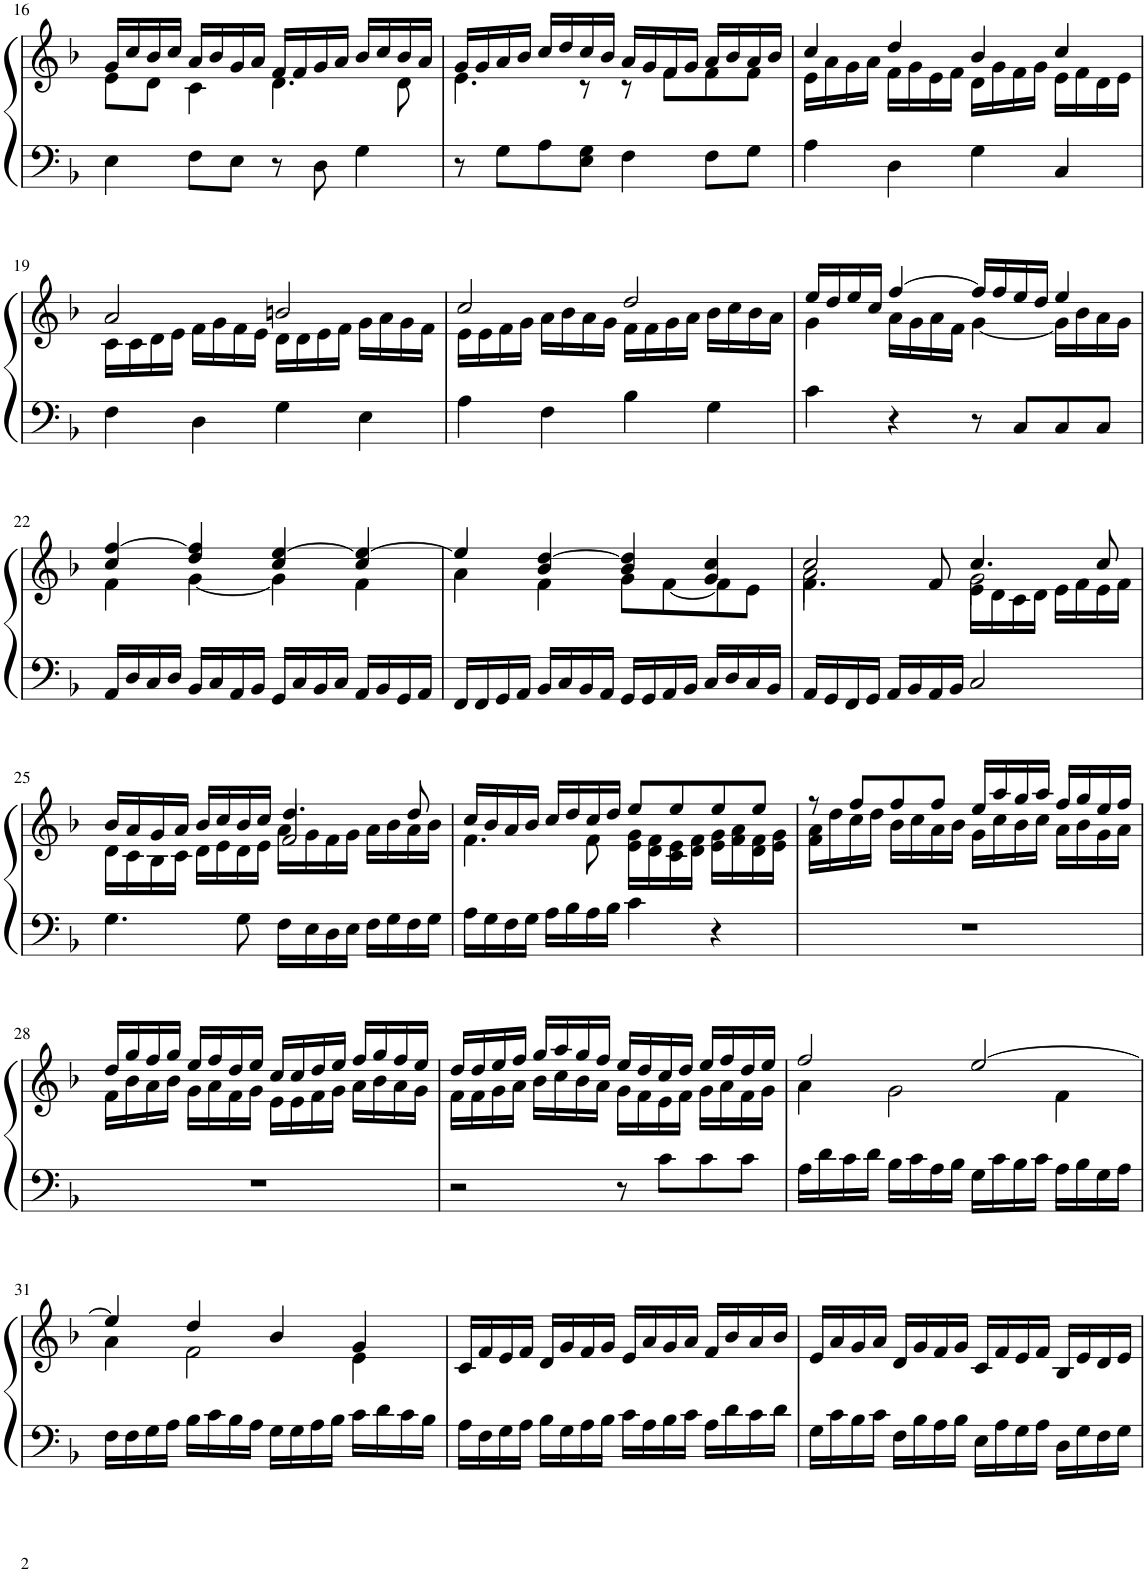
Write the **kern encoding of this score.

**kern	**kern
*part1	*part1
*staff2	*staff1
*I"Organ	*
*I'Org.	*
!!LO:PB:g=z
*clefF4	*clefG2
*k[b-]	*k[b-]
*M4/4	*M4/4
=16	=16
*	*^
4E\	16g/LL	8e\L
.	16cc/	.
.	16b-/	8d\J
.	16cc/JJ	.
8F\L	16a/LL	4c\
.	16b-/	.
8E\J	16g/	.
.	16a/JJ	.
8r	16f/LL	4.d\
.	16f/	.
8D\	16g/	.
.	16a/JJ	.
4G\	16b-/LL	.
.	16cc/	.
.	16b-/	8d\
.	16a/JJ	.
=17	=17	=17
8r	16g/LL	4.e\
.	16g/	.
8G\L	16a/	.
.	16b-/JJ	.
8A\	16cc/LL	.
.	16dd/	.
8E\ 8G\J	16cc/	8r
.	16b-/JJ	.
4F\	16a/LL	8r
.	16g/	.
.	16f/	8f\L
.	16g/JJ	.
8F\L	16a/LL	8f\
.	16b-/	.
8G\J	16a/	8f\J
.	16b-/JJ	.
=18	=18	=18
4A\	4cc/	16e\LL
.	.	16a\
.	.	16g\
.	.	16a\JJ
4D\	4dd/	16f\LL
.	.	16g\
.	.	16e\
.	.	16f\JJ
4G\	4b-/	16d\LL
.	.	16g\
.	.	16f\
.	.	16g\JJ
4C/	4cc/	16e\LL
.	.	16f\
.	.	16d\
.	.	16e\JJ
!!LO:LB:g=z	!!
=19	=19	=19
4F\	2a/	16c\LL
.	.	16c\
.	.	16d\
.	.	16e\JJ
4D\	.	16f\LL
.	.	16g\
.	.	16f\
.	.	16e\JJ
4G\	2bn/	16d\LL
.	.	16d\
.	.	16e\
.	.	16f\JJ
4E\	.	16g\LL
.	.	16a\
.	.	16g\
.	.	16f\JJ
=20	=20	=20
4A\	2cc/	16e\LL
.	.	16e\
.	.	16f\
.	.	16g\JJ
4F\	.	16a\LL
.	.	16b-\
.	.	16a\
.	.	16g\JJ
4B-\	2dd/	16f\LL
.	.	16f\
.	.	16g\
.	.	16a\JJ
4G\	.	16b-\LL
.	.	16cc\
.	.	16b-\
.	.	16a\JJ
=21	=21	=21
4c\	16ee/LL	4g\
.	16dd/	.
.	16ee/	.
.	16cc/JJ	.
4r	[4ff/	16a\LL
.	.	16g\
.	.	16a\
.	.	16f\JJ
8r	16ff/LL]	[4g\
.	16ff/	.
8C/L	16ee/	.
.	16dd/JJ	.
8C/	4ee/	16g\LL]
.	.	16b-\
8C/J	.	16a\
.	.	16g\JJ
!!LO:LB:g=z	!!
=22	=22	=22
16AA/LL	4cc/ [4ff/	4f\
16D/	.	.
16C/	.	.
16D/JJ	.	.
16BB-/LL	4dd/ 4ff/]	[4g\
16C/	.	.
16AA/	.	.
16BB-/JJ	.	.
16GG/LL	4cc/ [4ee/	4g\]
16C/	.	.
16BB-/	.	.
16C/JJ	.	.
16AA/LL	4cc/ 4ee/_	4f\
16BB-/	.	.
16GG/	.	.
16AA/JJ	.	.
=23	=23	=23
16FF/LL	4ee/]	4a\
16FF/	.	.
16GG/	.	.
16AA/JJ	.	.
16BB-/LL	4b-/ [4dd/	4f\
16C/	.	.
16BB-/	.	.
16AA/JJ	.	.
16GG/LL	4b-/ 4dd/]	8g\L
16GG/	.	.
16AA/	.	[8f\
16BB-/JJ	.	.
16C/LL	4g/ 4cc/	8f\]
16D/	.	.
16C/	.	8e\J
16BB-/JJ	.	.
=24	=24	=24
*	*	*^
16AA/LL	2cc/	2a\	4.f\
16GG/	.	.	.
16FF/	.	.	.
16GG/JJ	.	.	.
16AA/LL	.	.	.
16BB-/	.	.	.
16AA/	.	.	8f/
16BB-/JJ	.	.	.
2C/	4.cc/	2g\	16e\LL
.	.	.	16d\
.	.	.	16c\
.	.	.	16d\JJ
.	.	.	16e\LL
.	.	.	16f\
.	8cc/	.	16e\
.	.	.	16f\JJ
!!LO:LB:g=z	!!	!!
=25	=25	=25	=25
4.G\	16b-/LL	16d\LL	2ryy
.	16a/	16c\	.
.	16g/	16B-\	.
.	16a/JJ	16c\JJ	.
.	16b-/LL	16d\LL	.
.	16cc/	16e\	.
8G\	16b-/	16d\	.
.	16cc/JJ	16e\JJ	.
16F\LL	4.dd/	16a\LL	2f/
16E\	.	16g\	.
16D\	.	16f\	.
16E\JJ	.	16g\JJ	.
16F\LL	.	16a\LL	.
16G\	.	16b-\	.
16F\	8dd/	16a\	.
16G\JJ	.	16b-\JJ	.
*	*	*v	*v
=26	=26	=26
16A\LL	16cc/LL	4.f\
16G\	16b-/	.
16F\	16a/	.
16G\JJ	16b-/JJ	.
16A\LL	16cc/LL	.
16B-\	16dd/	.
16A\	16cc/	8f\
16B-\JJ	16dd/JJ	.
4c\	8ee/L	16e\ 16g\LL
.	.	16d\ 16f\
.	8ee/	16c\ 16e\
.	.	16d\ 16f\JJ
4r	8ee/	16e\ 16g\LL
.	.	16f\ 16a\
.	8ee/J	16d\ 16f\
.	.	16e\ 16g\JJ
=27	=27	=27
1r	8r	16f\ 16a\LL
.	.	16dd\
.	8ff/L	16cc\
.	.	16dd\JJ
.	8ff/	16b-\LL
.	.	16cc\
.	8ff/J	16a\
.	.	16b-\JJ
.	16ee/LL	16g\LL
.	16aa/	16cc\
.	16gg/	16b-\
.	16aa/JJ	16cc\JJ
.	16ff/LL	16a\LL
.	16gg/	16b-\
.	16ee/	16g\
.	16ff/JJ	16a\JJ
!!LO:LB:g=z	!!
=28	=28	=28
1r	16dd/LL	16f\LL
.	16gg/	16b-\
.	16ff/	16a\
.	16gg/JJ	16b-\JJ
.	16ee/LL	16g\LL
.	16ff/	16a\
.	16dd/	16f\
.	16ee/JJ	16g\JJ
.	16cc/LL	16e\LL
.	16cc/	16e\
.	16dd/	16f\
.	16ee/JJ	16g\JJ
.	16ff/LL	16a\LL
.	16gg/	16b-\
.	16ff/	16a\
.	16ee/JJ	16g\JJ
=29	=29	=29
2r	16dd/LL	16f\LL
.	16dd/	16f\
.	16ee/	16g\
.	16ff/JJ	16a\JJ
.	16gg/LL	16b-\LL
.	16aa/	16cc\
.	16gg/	16b-\
.	16ff/JJ	16a\JJ
8r	16ee/LL	16g\LL
.	16dd/	16f\
8c\L	16cc/	16e\
.	16dd/JJ	16f\JJ
8c\	16ee/LL	16g\LL
.	16ff/	16a\
8c\J	16dd/	16f\
.	16ee/JJ	16g\JJ
=30	=30	=30
16A\LL	2ff/	4a\
16d\	.	.
16c\	.	.
16d\JJ	.	.
16B-\LL	.	2g\
16c\	.	.
16A\	.	.
16B-\JJ	.	.
16G\LL	[2ee/	.
16c\	.	.
16B-\	.	.
16c\JJ	.	.
16A\LL	.	4f\
16B-\	.	.
16G\	.	.
16A\JJ	.	.
!!LO:LB:g=z	!!
=31	=31	=31
16F\LL	4ee/]	4a\
16F\	.	.
16G\	.	.
16A\JJ	.	.
16B-\LL	4dd/	2f\
16c\	.	.
16B-\	.	.
16A\JJ	.	.
16G\LL	4b-/	.
16G\	.	.
16A\	.	.
16B-\JJ	.	.
16c\LL	4g/	4e\
16d\	.	.
16c\	.	.
16B-\JJ	.	.
*	*v	*v
=32	=32
16A\LL	16c/LL
16F\	16f/
16G\	16e/
16A\JJ	16f/JJ
16B-\LL	16d/LL
16G\	16g/
16A\	16f/
16B-\JJ	16g/JJ
16c\LL	16e/LL
16A\	16a/
16B-\	16g/
16c\JJ	16a/JJ
16A\LL	16f/LL
16d\	16b-/
16c\	16a/
16d\JJ	16b-/JJ
=33	=33
16G\LL	16e/LL
16c\	16a/
16B-\	16g/
16c\JJ	16a/JJ
16F\LL	16d/LL
16B-\	16g/
16A\	16f/
16B-\JJ	16g/JJ
16E\LL	16c/LL
16A\	16f/
16G\	16e/
16A\JJ	16f/JJ
16D\LL	16B-/LL
16G\	16e/
16F\	16d/
16G\JJ	16e/JJ
=	=
*-	*-
